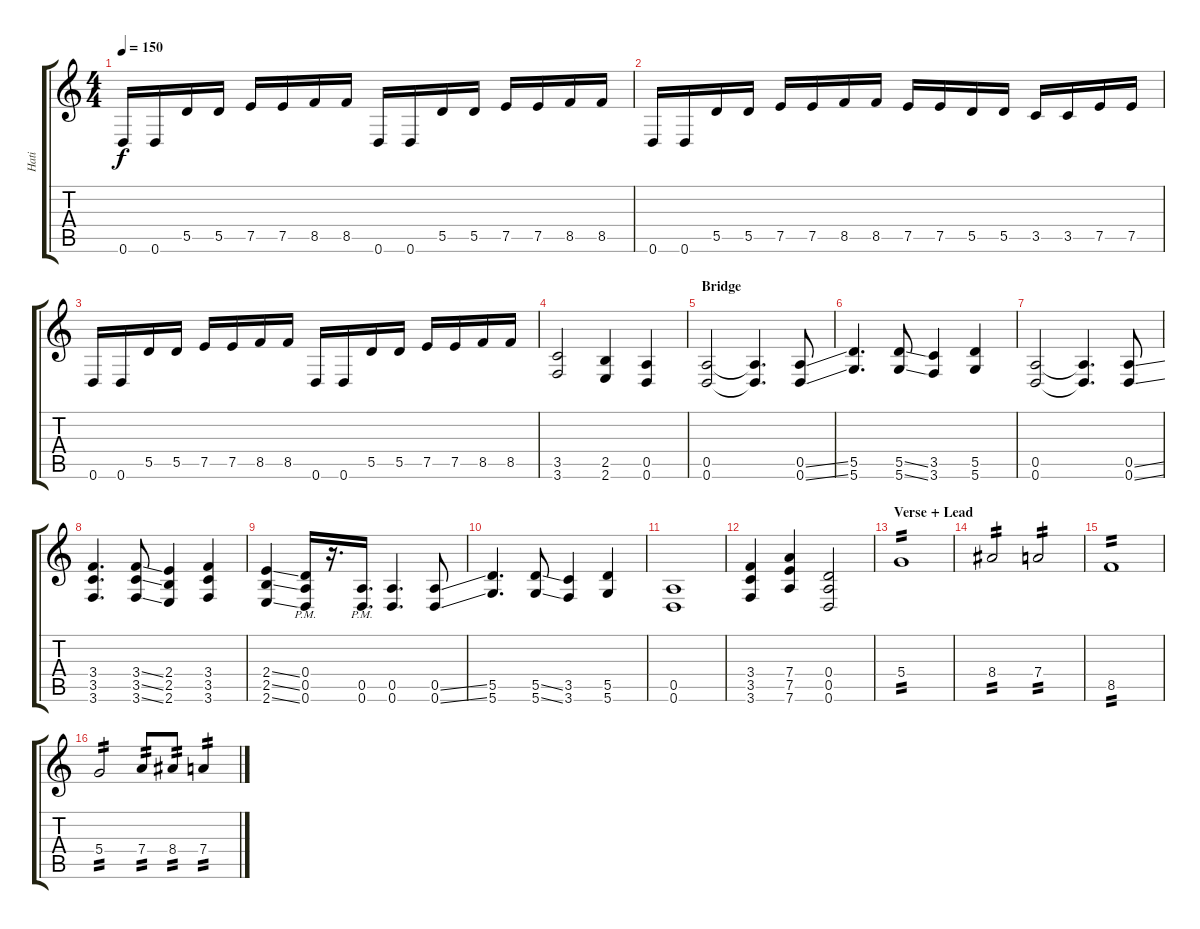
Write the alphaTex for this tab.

\track ("Hati" "Hati") {instrument distortionguitar}
\staff {score tabs}
\tuning (E4 B3 G3 D3 A2 D2) {hide}
\ts (4 4)
\tempo 150
\clef g2
\ks c
0.6.16{dy f} 0.6.16 5.5.16 5.5.16 7.5.16 7.5.16 8.5.16 8.5.16 0.6.16 0.6.16 5.5.16 5.5.16 7.5.16 7.5.16 8.5.16 8.5.16 |
0.6.16 0.6.16 5.5.16 5.5.16 7.5.16 7.5.16 8.5.16 8.5.16 7.5.16 7.5.16 5.5.16 5.5.16 3.5.16 3.5.16 7.5.16 7.5.16 |
0.6.16 0.6.16 5.5.16 5.5.16 7.5.16 7.5.16 8.5.16 8.5.16 0.6.16 0.6.16 5.5.16 5.5.16 7.5.16 7.5.16 8.5.16 8.5.16 |
(3.5 3.6).2 (2.5 2.6).4 (0.5 0.6).4 |
\section ("" "Bridge")
(0.5 0.6).2 (0.5{t} 0.6{t}).4{d} (0.5{ss} 0.6{ss}).8 |
(5.5 5.6).4{d} (5.5{ss} 5.6{ss}).8 (3.5 3.6).4 (5.5 5.6).4 |
(0.5 0.6).2 (0.5{t} 0.6{t}).4{d} (0.5{ss} 0.6{ss}).8 |
(3.4 3.5 3.6).4{d} (3.4{ss} 3.5{ss} 3.6{ss}).8 (2.4 2.5 2.6).4 (3.4 3.5 3.6).4 |
(2.4{ss} 2.5{ss} 2.6{ss}).4 (0.4{pm} 0.5{pm} 0.6{pm}).16 r.16{d} (0.5{pm} 0.6{pm}).16{d} (0.5 0.6).4{d} (0.5{ss} 0.6{ss}).8 |
(5.5 5.6).4{d} (5.5{ss} 5.6{ss}).8 (3.5 3.6).4 (5.5 5.6).4 |
(0.5 0.6).1 |
(3.4 3.5 3.6).4 (7.4 7.5 7.6).4 (0.4 0.5 0.6).2 |
\section ("" "Verse + Lead")
5.4.1{tp 2} |
8.4.2{tp 2} 7.4.2{tp 2} |
8.5.1{tp 2} |
5.4.2{tp 2} 7.4.8{tp 2} 8.4.8{tp 2} 7.4.4{tp 2}
